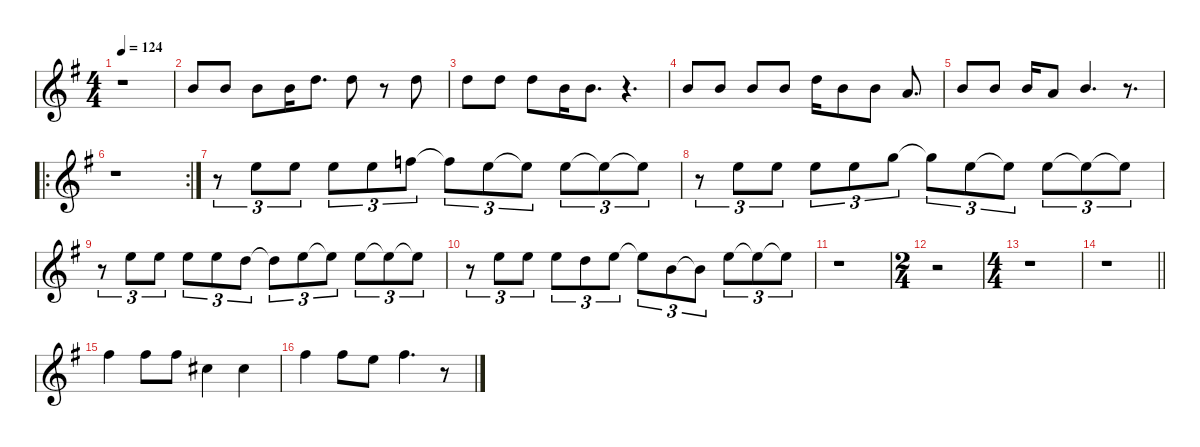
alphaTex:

\defaultSystemsLayout 4
\hideDynamics
\bracketExtendMode nobrackets
\singleTrackTrackNamePolicy hidden
\multiTrackTrackNamePolicy hidden
\otherSystemsTrackNameOrientation horizontal
\track ("Vocal" "harm.") {mute instrument harmonica}
\staff {score}
\tuning (B3 G3 D3 A2 E2)
\ts (4 4)
\tempo 124
\clef g2
\ks g
r.1{dy fff beam Down} |
12.1{acc forcenatural}.8{beam Up} 12.1{acc forcenatural}.8{beam Up} 12.1{acc forcenatural}.8{beam Down} 12.1{acc forcenatural}.16{beam Down} 15.1{acc forcenatural}.8{d beam Down} 15.1{acc forcenatural}.8{beam Down} r.8{beam Down} 15.1{acc forcenatural}.8{beam Down} |
15.1{acc forcenatural}.8{beam Down} 15.1{acc forcenatural}.8{beam Down} 15.1{acc forcenatural}.8{beam Down} 12.1{acc forcenatural}.16{beam Down} 12.1{acc forcenatural}.8{d beam Down} r.4{d beam Down} |
12.1{acc forcenatural}.8{beam Up} 12.1{acc forcenatural}.8{beam Up} 12.1{acc forcenatural}.8{beam Up} 12.1{acc forcenatural}.8{beam Up} 15.1{acc forcenatural}.16{beam Down} 12.1{acc forcenatural}.8{beam Down} 12.1{acc forcenatural}.8{beam Down} 10.1{acc forcenatural}.8{d beam Up} |
12.1{acc forcenatural}.8{beam Up} 12.1{acc forcenatural}.8{beam Up} 12.1{acc forcenatural}.16{beam Up} 10.1{acc forcenatural}.8{beam Up} 12.1{acc forcenatural}.4{d beam Up} r.8{d beam Up} |
\ro
\rc 2
r.1{beam Down} |
r.8{tu (3 2) beam Down} 17.1{acc forcenatural}.8{tu (3 2) beam Down} 17.1{acc forcenatural}.8{tu (3 2) beam Down} 17.1{acc forcenatural}.8{tu (3 2) beam Down} 17.1{acc forcenatural}.8{tu (3 2) beam Down} 18.1{acc forcenatural}.8{tu (3 2) beam Down} 18.1{t acc forcenatural}.8{tu (3 2) beam Down} 17.1{acc forcenatural}.8{tu (3 2) beam Down} 17.1{t acc forcenatural}.8{tu (3 2) beam Down} 17.1{acc forcenatural}.8{tu (3 2) beam Down} 17.1{t acc forcenatural}.8{tu (3 2) beam Down} 17.1{t acc forcenatural}.8{tu (3 2) beam Down} |
r.8{tu (3 2) beam Down} 17.1{acc forcenatural}.8{tu (3 2) beam Down} 17.1{acc forcenatural}.8{tu (3 2) beam Down} 17.1{acc forcenatural}.8{tu (3 2) beam Down} 17.1{acc forcenatural}.8{tu (3 2) beam Down} 20.1{acc forcenatural}.8{tu (3 2) beam Down} 20.1{t acc forcenatural}.8{tu (3 2) beam Down} 17.1{acc forcenatural}.8{tu (3 2) beam Down} 17.1{t acc forcenatural}.8{tu (3 2) beam Down} 17.1{acc forcenatural}.8{tu (3 2) beam Down} 17.1{t acc forcenatural}.8{tu (3 2) beam Down} 17.1{t acc forcenatural}.8{tu (3 2) beam Down} |
r.8{tu (3 2) beam Down} 17.1{acc forcenatural}.8{tu (3 2) beam Down} 17.1{acc forcenatural}.8{tu (3 2) beam Down} 17.1{acc forcenatural}.8{tu (3 2) beam Down} 17.1{acc forcenatural}.8{tu (3 2) beam Down} 15.1{acc forcenatural}.8{tu (3 2) beam Down} 15.1{t acc forcenatural}.8{tu (3 2) beam Down} 17.1{acc forcenatural}.8{tu (3 2) beam Down} 17.1{t acc forcenatural}.8{tu (3 2) beam Down} 17.1{acc forcenatural}.8{tu (3 2) beam Down} 17.1{t acc forcenatural}.8{tu (3 2) beam Down} 17.1{t acc forcenatural}.8{tu (3 2) beam Down} |
r.8{tu (3 2) beam Down} 17.1{acc forcenatural}.8{tu (3 2) beam Down} 17.1{acc forcenatural}.8{tu (3 2) beam Down} 17.1{acc forcenatural}.8{tu (3 2) beam Down} 15.1{acc forcenatural}.8{tu (3 2) beam Down} 17.1{acc forcenatural}.8{tu (3 2) beam Down} 17.1{t acc forcenatural}.8{tu (3 2) beam Down} 12.1{acc forcenatural}.8{tu (3 2) beam Down} 12.1{t acc forcenatural}.8{tu (3 2) beam Down} 17.1{acc forcenatural}.8{tu (3 2) beam Down} 17.1{t acc forcenatural}.8{tu (3 2) beam Down} 17.1{t acc forcenatural}.8{tu (3 2) beam Down} |
r.1{beam Down} |
\ts (2 4)
\beaming (8 2 2)
r.2{beam Down} |
\ts (4 4)
\beaming (8 2 2 2 2)
r.1{beam Down} |
\barLineRight lightlight
r.1{beam Down} |
19.1{acc #}.4{beam Down} 19.1{acc #}.8{beam Down} 19.1{acc #}.8{beam Down} 14.1{acc #}.4{beam Down} 14.1{acc #}.4{beam Down} |
19.1{acc #}.4{beam Down} 19.1{acc #}.8{beam Down} 17.1{acc forcenatural}.8{beam Down} 19.1{acc #}.4{d beam Down} r.8{beam Down}
